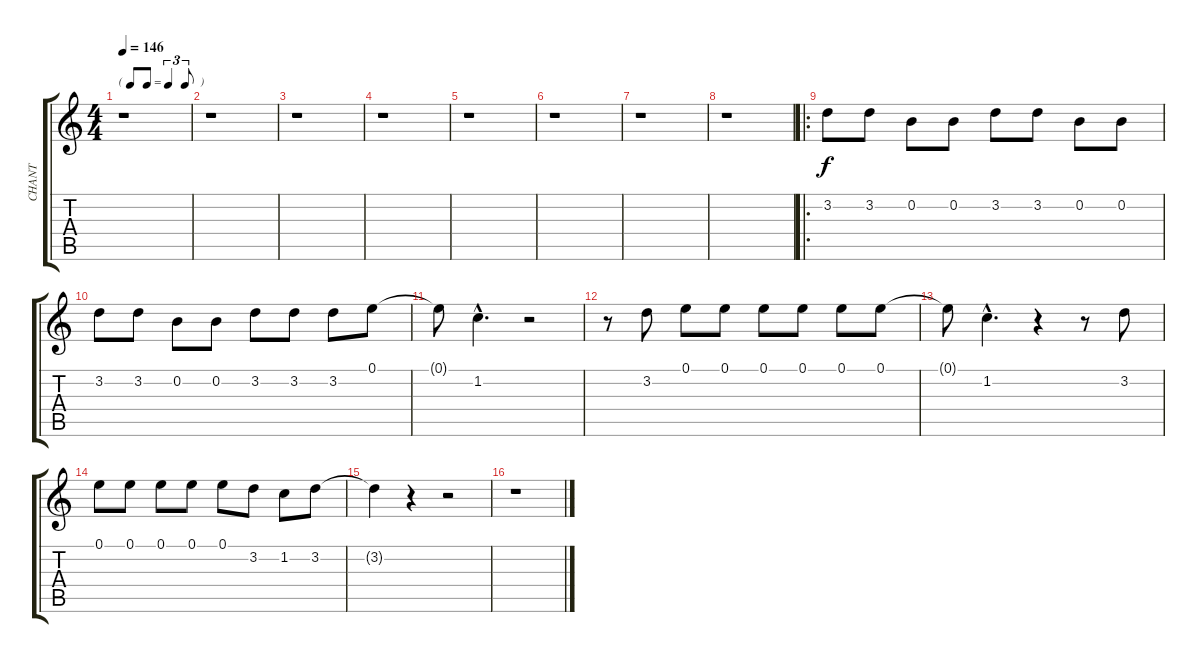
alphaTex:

\track ("CHANT" "CHANT") {instrument electricguitarclean}
\staff {score tabs}
\tuning (E4 B3 G3 D3 A2 E2) {hide}
\ts (4 4)
\tf triplet8th
\tempo 146
\clef g2
\ks c
r.1{dy f instrument electricguitarclean} |
r.1 |
r.1 |
r.1 |
r.1 |
r.1 |
r.1 |
r.1 |
\ro
3.2.8 3.2.8 0.2.8 0.2.8 3.2.8 3.2.8 0.2.8 0.2.8 |
3.2.8 3.2.8 0.2.8 0.2.8 3.2.8 3.2.8 3.2.8 0.1.8 |
0.1{t}.8 1.2{hac}.4{d} r.2 |
r.8 3.2.8 0.1.8 0.1.8 0.1.8 0.1.8 0.1.8 0.1.8 |
0.1{t}.8 1.2{hac}.4{d} r.4 r.8 3.2.8 |
0.1.8 0.1.8 0.1.8 0.1.8 0.1.8 3.2.8 1.2.8 3.2.8 |
3.2{t}.4 r.4 r.2 |
r.1
